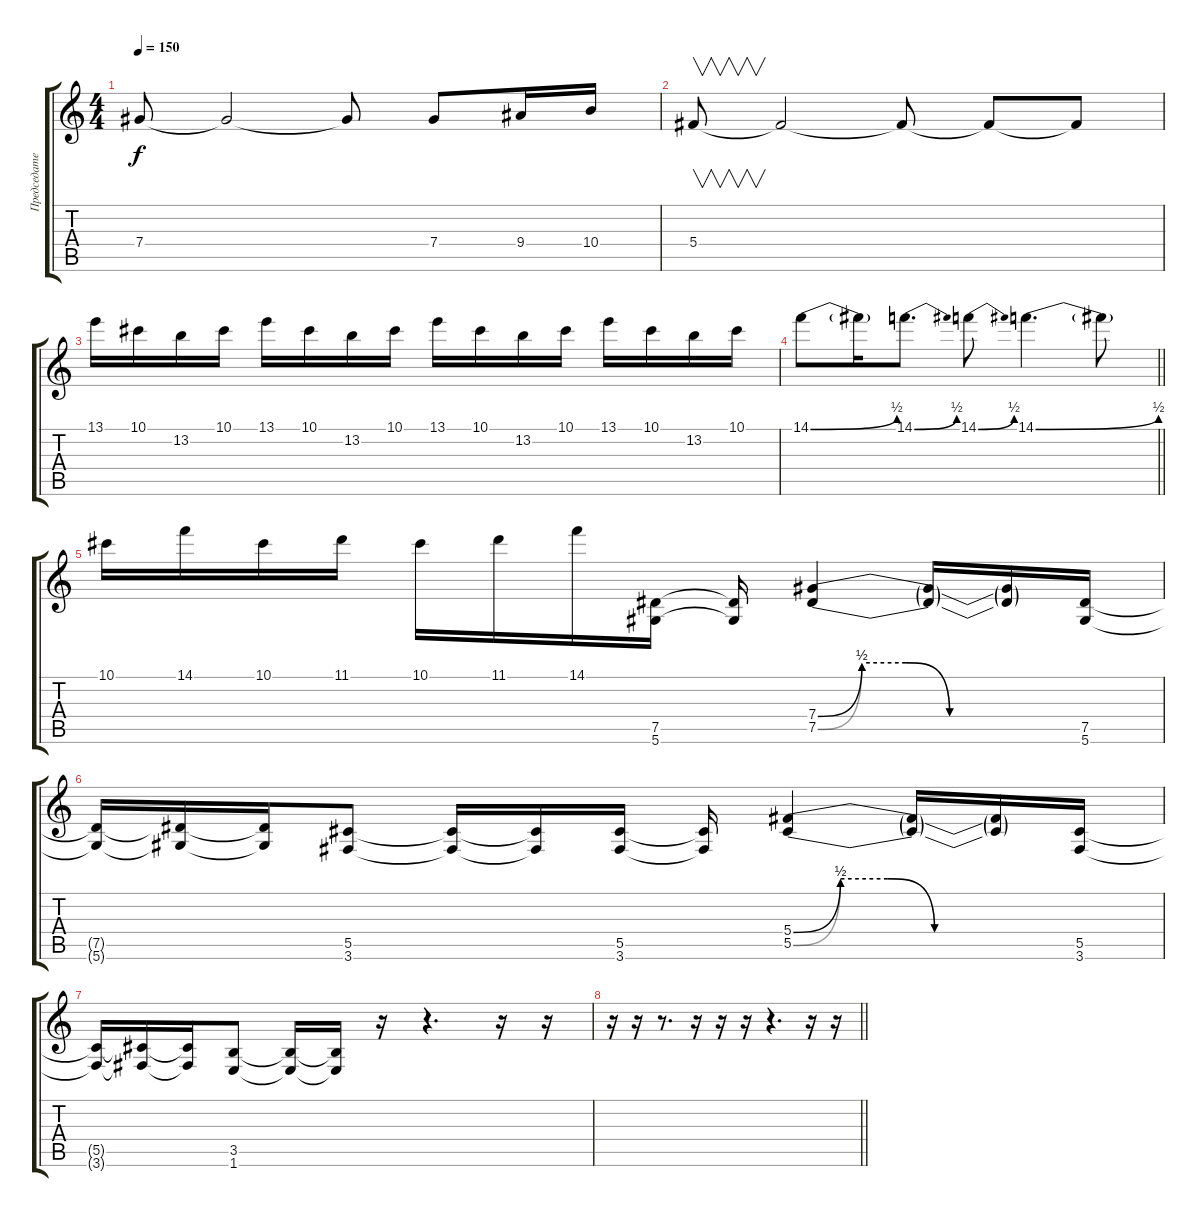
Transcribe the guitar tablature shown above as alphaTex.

\track ("Председатель" "Председате") {instrument distortionguitar}
\staff {score tabs}
\tuning (Eb4 Bb3 Gb3 Db3 Ab2 Eb2) {hide}
\ts (4 4)
\tempo 150
\clef g2
\ks c
7.4.8{dy f} 7.4{t}.2 7.4{t}.8 7.4.8 9.4.16 10.4.16 |
5.4.8{v} 5.4{t}.2 5.4{t}.8 5.4{t}.8 5.4{t}.8 |
13.1.16 10.1.16 13.2.16 10.1.16 13.1.16 10.1.16 13.2.16 10.1.16 13.1.16 10.1.16 13.2.16 10.1.16 13.1.16 10.1.16 13.2.16 10.1.16 |
\barLineRight lightlight
14.1{be (bend 0 0 60 2)}.8 14.1{t}.16 14.1{be (bend 0 0 60 2)}.8{d} 14.1{be (bend 0 0 60 2)}.8 14.1{be (bend 0 0 60 2)}.4{d} 14.1{t}.8 |
10.1.16 14.1.16 10.1.16 11.1.16 10.1.16 11.1.16 14.1.16 (7.5 5.6).16 (7.5{t} 5.6{t}).16 (7.4{be (custom 0 0 10 2 20 2 30 0 60 0)} 7.5{be (custom 0 0 10 2 20 2 30 0 60 0)}).4 (7.4{t} 7.5{t}).16 (7.4{t} 7.5{t}).16 (7.5 5.6).16 |
(7.5{t} 5.6{t}).16 (7.5{t} 5.6{t}).16 (7.5{t} 5.6{t}).16 (5.5 3.6).8 (5.5{t} 3.6{t}).16 (5.5{t} 3.6{t}).16 (5.5 3.6).16 (5.5{t} 3.6{t}).16 (5.4{be (custom 0 0 10 2 20 2 30 0 60 0)} 5.5{be (custom 0 0 10 2 20 2 30 0 60 0)}).4 (5.4{t} 5.5{t}).16 (5.4{t} 5.5{t}).16 (5.5 3.6).16 |
(5.5{t} 3.6{t}).16 (5.5{t} 3.6{t}).16 (5.5{t} 3.6{t}).16 (3.5 1.6).8 (3.5{t} 1.6{t}).16 (3.5{t} 1.6{t}).16 r.16 r.4{d} r.16 r.16 |
\barLineRight lightlight
r.16 r.16 r.8{d} r.16 r.16 r.16 r.4{d} r.16 r.16
